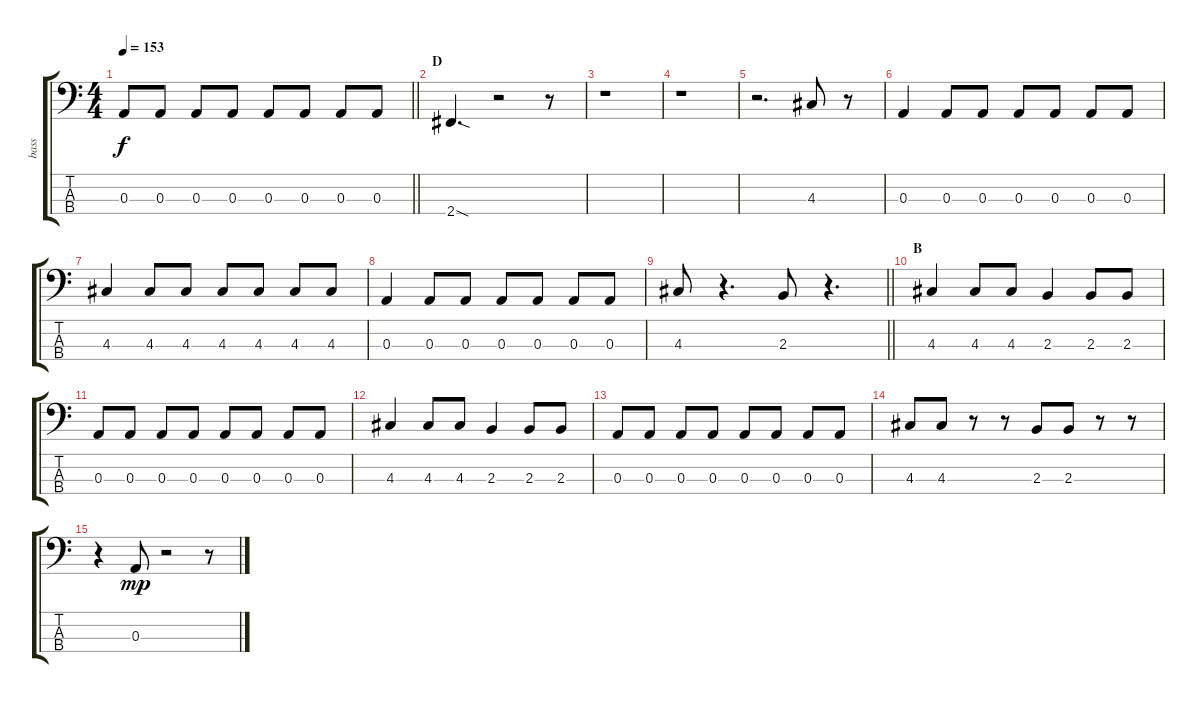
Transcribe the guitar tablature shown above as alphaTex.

\track ("bass" "bass") {instrument electricbassfinger}
\staff {score tabs}
\tuning (G2 D2 A1 E1) {hide}
\ts (4 4)
\tempo 153
\clef f4
\barLineRight lightlight
\ks c
0.3.8{dy f} 0.3.8 0.3.8 0.3.8 0.3.8 0.3.8 0.3.8 0.3.8 |
\section ("" "D")
2.4{sod}.4{d} r.2 r.8 |
r.1 |
r.1 |
r.2{d} 4.3.8 r.8 |
0.3.4 0.3.8 0.3.8 0.3.8 0.3.8 0.3.8 0.3.8 |
4.3.4 4.3.8 4.3.8 4.3.8 4.3.8 4.3.8 4.3.8 |
0.3.4 0.3.8 0.3.8 0.3.8 0.3.8 0.3.8 0.3.8 |
\barLineRight lightlight
4.3.8 r.4{d} 2.3.8 r.4{d} |
\section ("" "B")
4.3.4 4.3.8 4.3.8 2.3.4 2.3.8 2.3.8 |
0.3.8 0.3.8 0.3.8 0.3.8 0.3.8 0.3.8 0.3.8 0.3.8 |
4.3.4 4.3.8 4.3.8 2.3.4 2.3.8 2.3.8 |
0.3.8 0.3.8 0.3.8 0.3.8 0.3.8 0.3.8 0.3.8 0.3.8 |
4.3.8 4.3.8 r.8 r.8 2.3.8 2.3.8 r.8 r.8 |
r.4 0.3.8{dy mp} r.2 r.8
